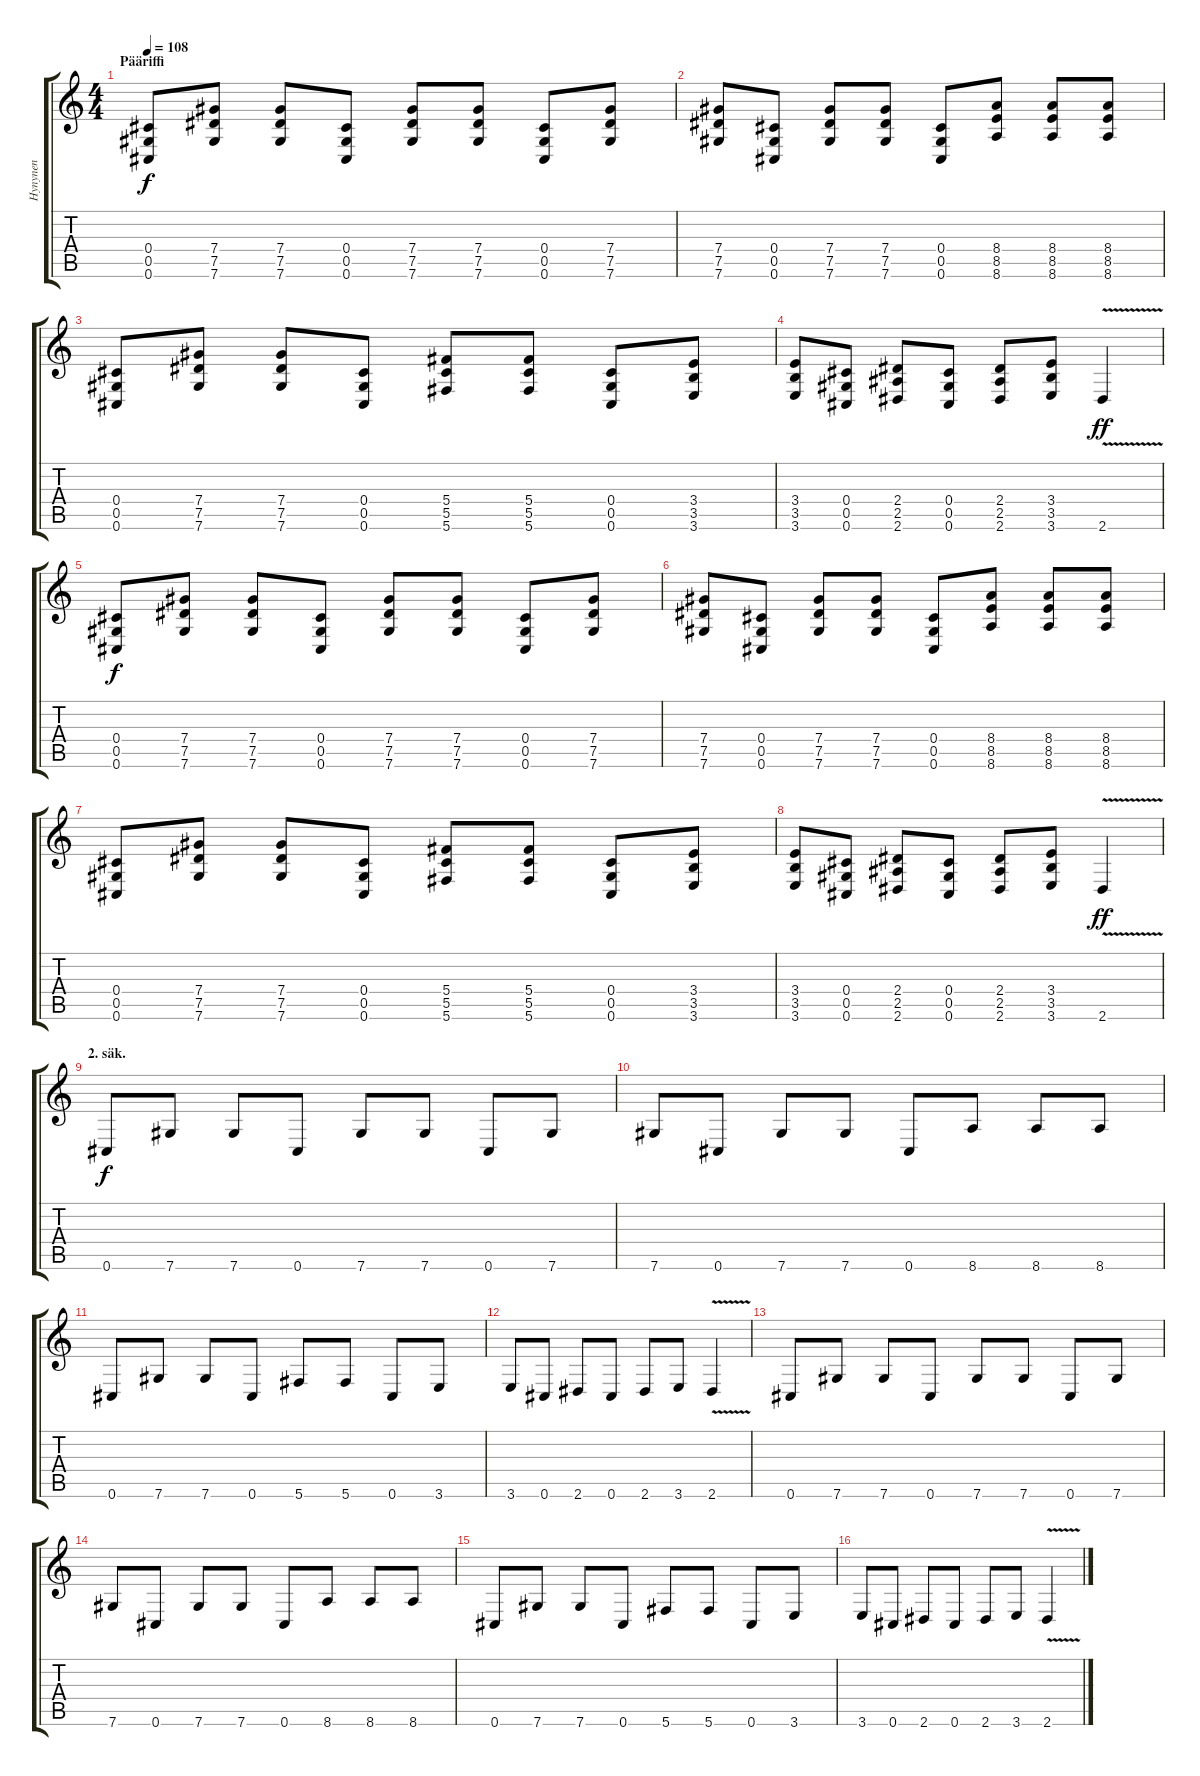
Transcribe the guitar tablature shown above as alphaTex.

\track ("Hynynen" "Hynynen") {instrument distortionguitar}
\staff {score tabs}
\tuning (Eb4 Bb3 Gb3 Db3 Ab2 Db2) {hide}
\ts (4 4)
\section ("" "Pääriffi")
\tempo 108
\clef g2
\ks c
(0.4 0.5 0.6).8{dy f} (7.4 7.5 7.6).8 (7.4 7.5 7.6).8 (0.4 0.5 0.6).8 (7.4 7.5 7.6).8 (7.4 7.5 7.6).8 (0.4 0.5 0.6).8 (7.4 7.5 7.6).8 |
(7.4 7.5 7.6).8 (0.4 0.5 0.6).8 (7.4 7.5 7.6).8 (7.4 7.5 7.6).8 (0.4 0.5 0.6).8 (8.4 8.5 8.6).8 (8.4 8.5 8.6).8 (8.4 8.5 8.6).8 |
(0.4 0.5 0.6).8 (7.4 7.5 7.6).8 (7.4 7.5 7.6).8 (0.4 0.5 0.6).8 (5.4 5.5 5.6).8 (5.4 5.5 5.6).8 (0.4 0.5 0.6).8 (3.4 3.5 3.6).8 |
(3.4 3.5 3.6).8 (0.4 0.5 0.6).8 (2.4 2.5 2.6).8 (0.4 0.5 0.6).8 (2.4 2.5 2.6).8 (3.4 3.5 3.6).8 2.6{v}.4{dy ff} |
(0.4 0.5 0.6).8{dy f} (7.4 7.5 7.6).8 (7.4 7.5 7.6).8 (0.4 0.5 0.6).8 (7.4 7.5 7.6).8 (7.4 7.5 7.6).8 (0.4 0.5 0.6).8 (7.4 7.5 7.6).8 |
(7.4 7.5 7.6).8 (0.4 0.5 0.6).8 (7.4 7.5 7.6).8 (7.4 7.5 7.6).8 (0.4 0.5 0.6).8 (8.4 8.5 8.6).8 (8.4 8.5 8.6).8 (8.4 8.5 8.6).8 |
(0.4 0.5 0.6).8 (7.4 7.5 7.6).8 (7.4 7.5 7.6).8 (0.4 0.5 0.6).8 (5.4 5.5 5.6).8 (5.4 5.5 5.6).8 (0.4 0.5 0.6).8 (3.4 3.5 3.6).8 |
(3.4 3.5 3.6).8 (0.4 0.5 0.6).8 (2.4 2.5 2.6).8 (0.4 0.5 0.6).8 (2.4 2.5 2.6).8 (3.4 3.5 3.6).8 2.6{v}.4{dy ff} |
\section ("" "2. säk.")
0.6.8{dy f volume 9 balance 0} 7.6.8 7.6.8 0.6.8 7.6.8 7.6.8 0.6.8 7.6.8 |
7.6.8 0.6.8 7.6.8 7.6.8 0.6.8 8.6.8 8.6.8 8.6.8 |
0.6.8 7.6.8 7.6.8 0.6.8 5.6.8 5.6.8 0.6.8 3.6.8 |
3.6.8 0.6.8 2.6.8 0.6.8 2.6.8 3.6.8 2.6{v}.4 |
0.6.8 7.6.8 7.6.8 0.6.8 7.6.8 7.6.8 0.6.8 7.6.8 |
7.6.8 0.6.8 7.6.8 7.6.8 0.6.8 8.6.8 8.6.8 8.6.8 |
0.6.8 7.6.8 7.6.8 0.6.8 5.6.8 5.6.8 0.6.8 3.6.8 |
3.6.8 0.6.8 2.6.8 0.6.8 2.6.8 3.6.8 2.6{v}.4
